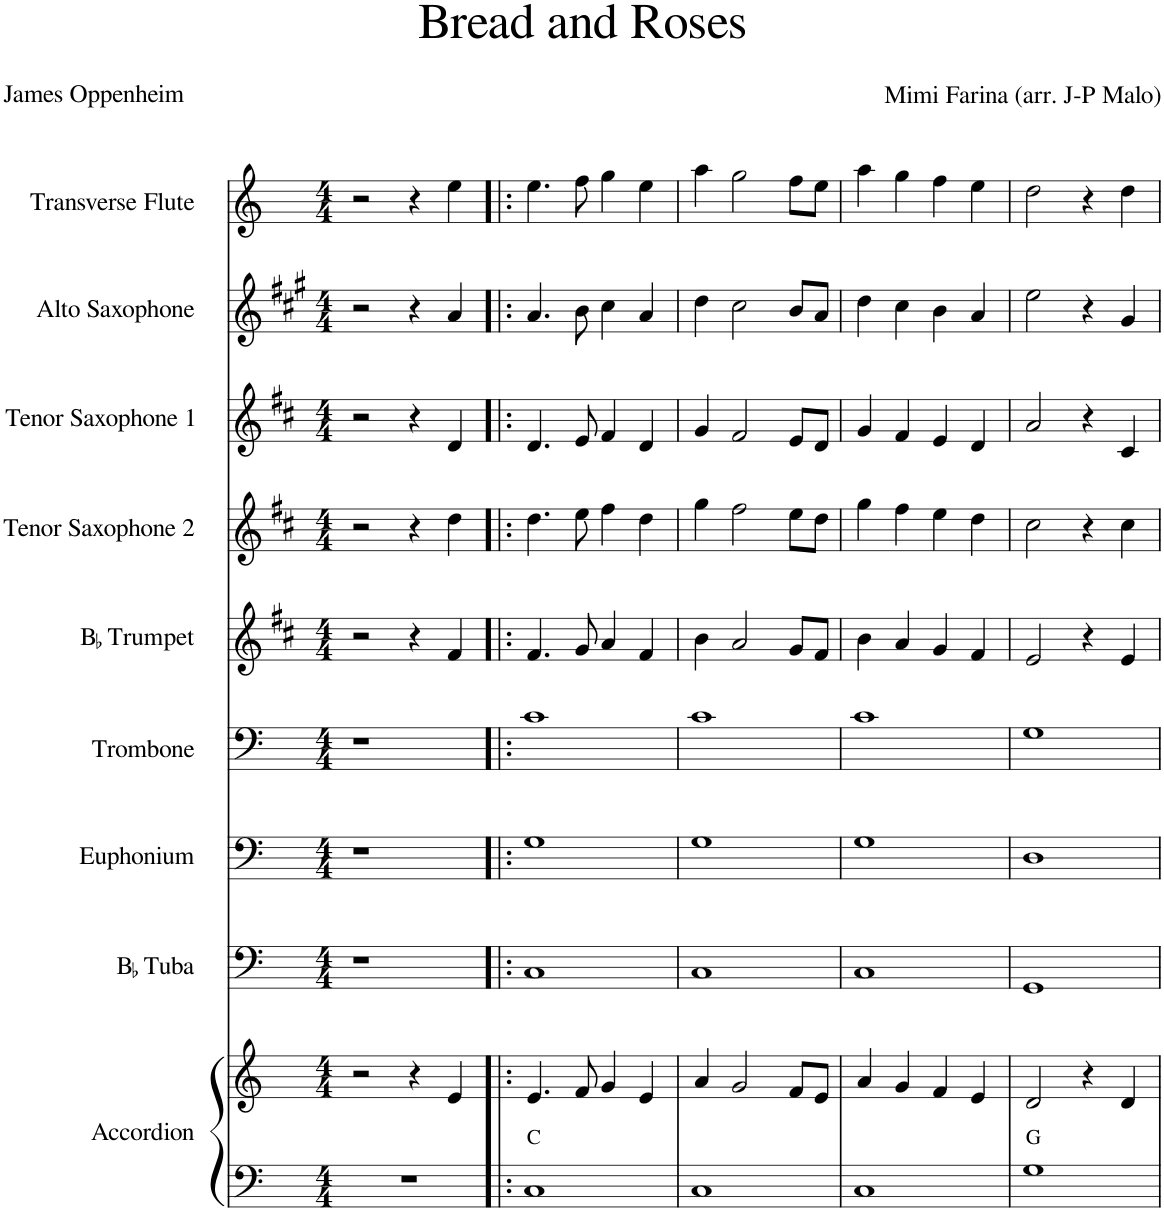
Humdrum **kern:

**kern	**kern	**kern	**kern	**kern	**kern	**kern	**kern	**kern	**kern
*part9	*part9	*part8	*part7	*part6	*part5	*part4	*part3	*part2	*part1
*staff10	*staff9	*staff8	*staff7	*staff6	*staff5	*staff4	*staff3	*staff2	*staff1
*I"Accordion	*	*I"BaccidentalFlat Tuba	*I"Euphonium	*I"Trombone	*I"BaccidentalFlat Trumpet	*I"Tenor Saxophone 2	*I"Tenor Saxophone 1	*I"Alto Saxophone	*I"Transverse Flute
*I'Acc.	*	*I'BaccidentalFlat Tu.	*I'Eu.	*I'Trb.	*I'BaccidentalFlat Tpt.	*I'T. Sax.	*I'T. Sax. 1	*I'A. Sax.	*I'Tr. Fl.
*clefF4	*clefG2	*clefF4	*clefF4	*clefF4	*clefG2	*clefG2	*clefG2	*clefG2	*clefG2
*	*	*	*	*	*Trd1c2	*Trd8c14	*Trd8c14	*Trd5c9	*
*k[]	*k[]	*k[]	*k[]	*k[]	*k[f#c#]	*k[f#c#]	*k[f#c#]	*k[f#c#g#]	*k[]
*M4/4	*M4/4	*M4/4	*M4/4	*M4/4	*M4/4	*M4/4	*M4/4	*M4/4	*M4/4
=1	=1	=1	=1	=1	=1	=1	=1	=1	=1
1r	2r	1r	1r	1r	2r	2r	2r	2r	2r
.	4r	.	.	.	4r	4r	4r	4r	4r
.	4e/	.	.	.	4f#/	4dd\	4d/	4a/	4ee\
=2!|:	=2!|:	=2!|:	=2!|:	=2!|:	=2!|:	=2!|:	=2!|:	=2!|:	=2!|:
!LO:TX:a:t=C	!	!	!	!	!	!	!	!	!
1C	4.e/	1C	1G	1c	4.f#/	4.dd\	4.d/	4.a/	4.ee\
.	8f/	.	.	.	8g/	8ee\	8e/	8b\	8ff\
.	4g/	.	.	.	4a/	4ff#\	4f#/	4cc#\	4gg\
.	4e/	.	.	.	4f#/	4dd\	4d/	4a/	4ee\
=3	=3	=3	=3	=3	=3	=3	=3	=3	=3
1C	4a/	1C	1G	1c	4b\	4gg\	4g/	4dd\	4aa\
.	2g/	.	.	.	2a/	2ff#\	2f#/	2cc#\	2gg\
.	8f/L	.	.	.	8g/L	8ee\L	8e/L	8b/L	8ff\L
.	8e/J	.	.	.	8f#/J	8dd\J	8d/J	8a/J	8ee\J
=4	=4	=4	=4	=4	=4	=4	=4	=4	=4
1C	4a/	1C	1G	1c	4b\	4gg\	4g/	4dd\	4aa\
.	4g/	.	.	.	4a/	4ff#\	4f#/	4cc#\	4gg\
.	4f/	.	.	.	4g/	4ee\	4e/	4b\	4ff\
.	4e/	.	.	.	4f#/	4dd\	4d/	4a/	4ee\
=5	=5	=5	=5	=5	=5	=5	=5	=5	=5
!LO:TX:a:t=G	!	!	!	!	!	!	!	!	!
1G	2d/	1GG	1D	1G	2e/	2cc#\	2a/	2ee\	2dd\
.	4r	.	.	.	4r	4r	4r	4r	4r
.	4d/	.	.	.	4e/	4cc#\	4c#/	4g#/	4dd\
=	=	=	=	=	=	=	=	=	=
*-	*-	*-	*-	*-	*-	*-	*-	*-	*-
